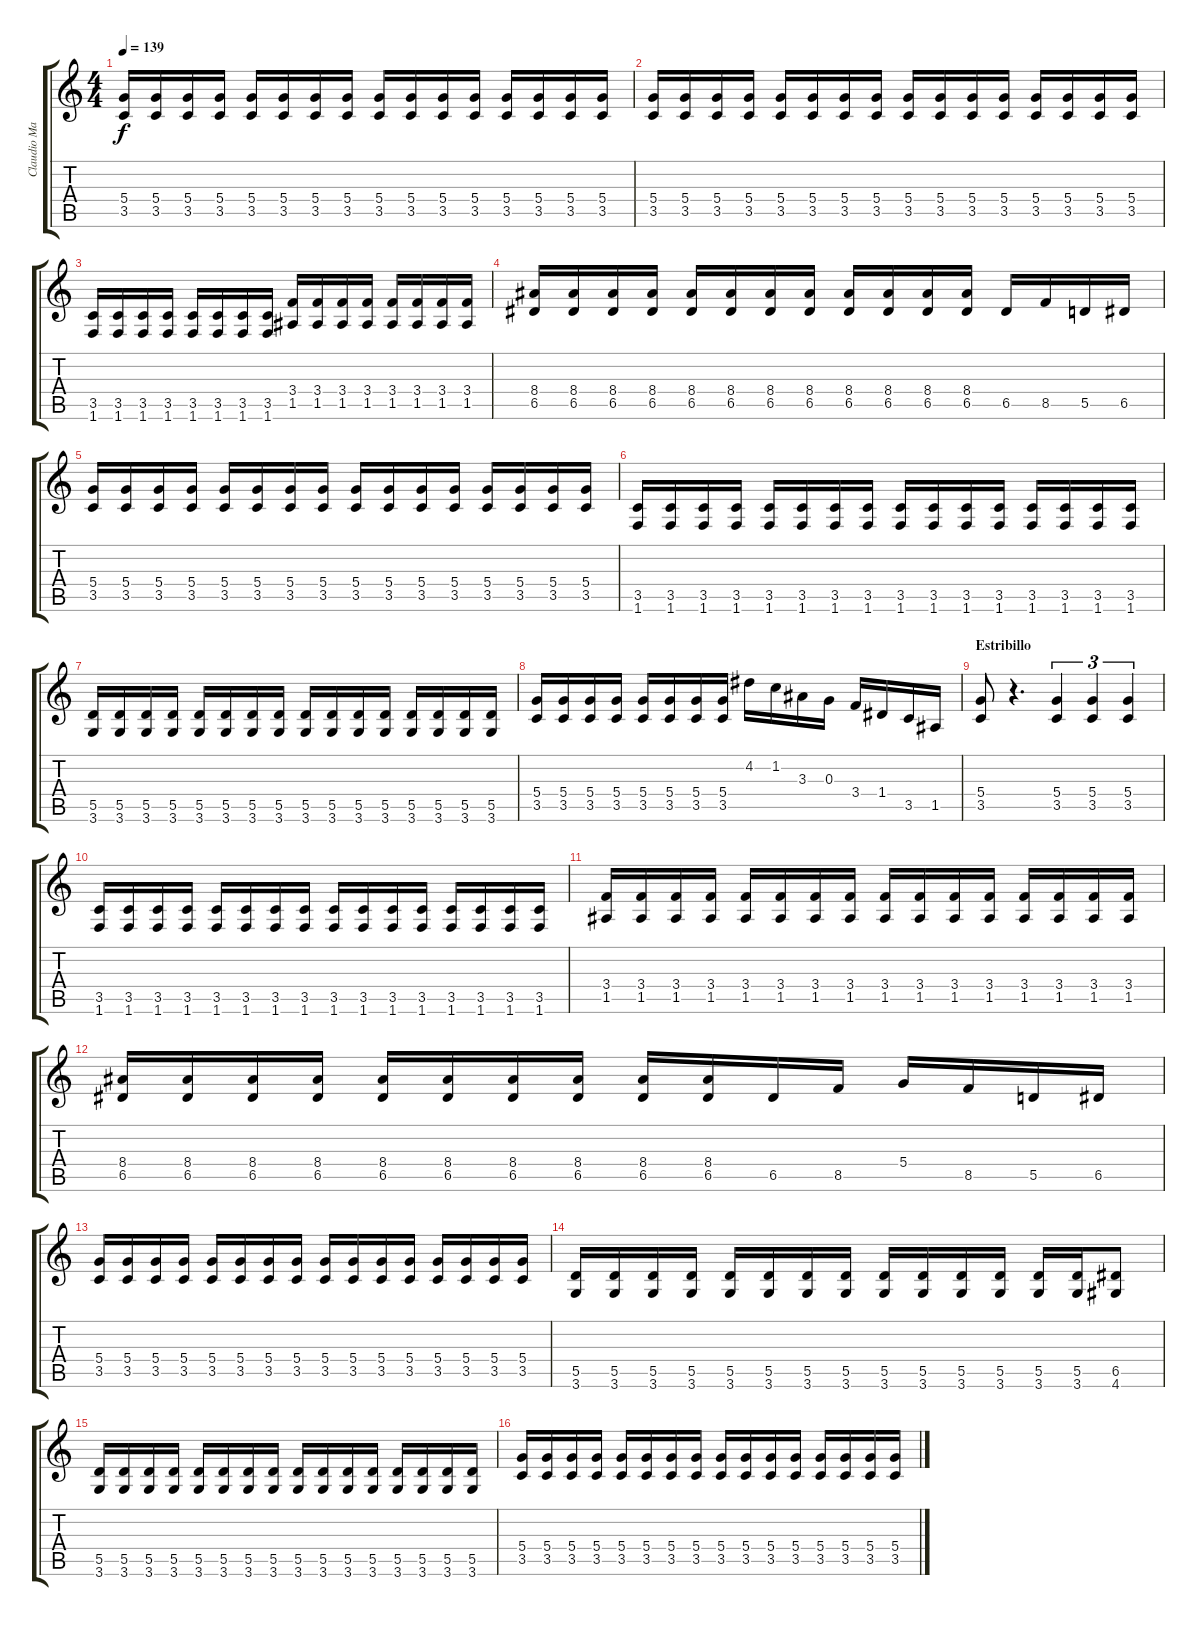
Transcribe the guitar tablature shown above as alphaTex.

\track ("Claudio Marciello ( rhythm )" "Claudio Ma") {instrument distortionguitar}
\staff {score tabs}
\tuning (E4 B3 G3 D3 A2 E2) {hide}
\ts (4 4)
\tempo 139
\clef g2
\ks c
(5.4 3.5).16{dy f} (5.4 3.5).16 (5.4 3.5).16 (5.4 3.5).16 (5.4 3.5).16 (5.4 3.5).16 (5.4 3.5).16 (5.4 3.5).16 (5.4 3.5).16 (5.4 3.5).16 (5.4 3.5).16 (5.4 3.5).16 (5.4 3.5).16 (5.4 3.5).16 (5.4 3.5).16 (5.4 3.5).16 |
(5.4 3.5).16 (5.4 3.5).16 (5.4 3.5).16 (5.4 3.5).16 (5.4 3.5).16 (5.4 3.5).16 (5.4 3.5).16 (5.4 3.5).16 (5.4 3.5).16 (5.4 3.5).16 (5.4 3.5).16 (5.4 3.5).16 (5.4 3.5).16 (5.4 3.5).16 (5.4 3.5).16 (5.4 3.5).16 |
(3.5 1.6).16 (3.5 1.6).16 (3.5 1.6).16 (3.5 1.6).16 (3.5 1.6).16 (3.5 1.6).16 (3.5 1.6).16 (3.5 1.6).16 (3.4 1.5).16 (3.4 1.5).16 (3.4 1.5).16 (3.4 1.5).16 (3.4 1.5).16 (3.4 1.5).16 (3.4 1.5).16 (3.4 1.5).16 |
(8.4 6.5).16 (8.4 6.5).16 (8.4 6.5).16 (8.4 6.5).16 (8.4 6.5).16 (8.4 6.5).16 (8.4 6.5).16 (8.4 6.5).16 (8.4 6.5).16 (8.4 6.5).16 (8.4 6.5).16 (8.4 6.5).16 6.5.16 8.5.16 5.5.16 6.5.16 |
(5.4 3.5).16 (5.4 3.5).16 (5.4 3.5).16 (5.4 3.5).16 (5.4 3.5).16 (5.4 3.5).16 (5.4 3.5).16 (5.4 3.5).16 (5.4 3.5).16 (5.4 3.5).16 (5.4 3.5).16 (5.4 3.5).16 (5.4 3.5).16 (5.4 3.5).16 (5.4 3.5).16 (5.4 3.5).16 |
(3.5 1.6).16 (3.5 1.6).16 (3.5 1.6).16 (3.5 1.6).16 (3.5 1.6).16 (3.5 1.6).16 (3.5 1.6).16 (3.5 1.6).16 (3.5 1.6).16 (3.5 1.6).16 (3.5 1.6).16 (3.5 1.6).16 (3.5 1.6).16 (3.5 1.6).16 (3.5 1.6).16 (3.5 1.6).16 |
(5.5 3.6).16 (5.5 3.6).16 (5.5 3.6).16 (5.5 3.6).16 (5.5 3.6).16 (5.5 3.6).16 (5.5 3.6).16 (5.5 3.6).16 (5.5 3.6).16 (5.5 3.6).16 (5.5 3.6).16 (5.5 3.6).16 (5.5 3.6).16 (5.5 3.6).16 (5.5 3.6).16 (5.5 3.6).16 |
(5.4 3.5).16 (5.4 3.5).16 (5.4 3.5).16 (5.4 3.5).16 (5.4 3.5).16 (5.4 3.5).16 (5.4 3.5).16 (5.4 3.5).16 4.2.16 1.2.16 3.3.16 0.3.16 3.4.16 1.4.16 3.5.16 1.5.16 |
\section ("" "Estribillo")
(5.4 3.5).8 r.4{d} (5.4 3.5).4{tu (3 2)} (5.4 3.5).4{tu (3 2)} (5.4 3.5).4{tu (3 2)} |
(3.5 1.6).16 (3.5 1.6).16 (3.5 1.6).16 (3.5 1.6).16 (3.5 1.6).16 (3.5 1.6).16 (3.5 1.6).16 (3.5 1.6).16 (3.5 1.6).16 (3.5 1.6).16 (3.5 1.6).16 (3.5 1.6).16 (3.5 1.6).16 (3.5 1.6).16 (3.5 1.6).16 (3.5 1.6).16 |
(3.4 1.5).16 (3.4 1.5).16 (3.4 1.5).16 (3.4 1.5).16 (3.4 1.5).16 (3.4 1.5).16 (3.4 1.5).16 (3.4 1.5).16 (3.4 1.5).16 (3.4 1.5).16 (3.4 1.5).16 (3.4 1.5).16 (3.4 1.5).16 (3.4 1.5).16 (3.4 1.5).16 (3.4 1.5).16 |
(8.4 6.5).16 (8.4 6.5).16 (8.4 6.5).16 (8.4 6.5).16 (8.4 6.5).16 (8.4 6.5).16 (8.4 6.5).16 (8.4 6.5).16 (8.4 6.5).16 (8.4 6.5).16 6.5.16 8.5.16 5.4.16 8.5.16 5.5.16 6.5.16 |
(5.4 3.5).16 (5.4 3.5).16 (5.4 3.5).16 (5.4 3.5).16 (5.4 3.5).16 (5.4 3.5).16 (5.4 3.5).16 (5.4 3.5).16 (5.4 3.5).16 (5.4 3.5).16 (5.4 3.5).16 (5.4 3.5).16 (5.4 3.5).16 (5.4 3.5).16 (5.4 3.5).16 (5.4 3.5).16 |
(5.5 3.6).16 (5.5 3.6).16 (5.5 3.6).16 (5.5 3.6).16 (5.5 3.6).16 (5.5 3.6).16 (5.5 3.6).16 (5.5 3.6).16 (5.5 3.6).16 (5.5 3.6).16 (5.5 3.6).16 (5.5 3.6).16 (5.5 3.6).16 (5.5 3.6).16 (6.5 4.6).8 |
(5.5 3.6).16 (5.5 3.6).16 (5.5 3.6).16 (5.5 3.6).16 (5.5 3.6).16 (5.5 3.6).16 (5.5 3.6).16 (5.5 3.6).16 (5.5 3.6).16 (5.5 3.6).16 (5.5 3.6).16 (5.5 3.6).16 (5.5 3.6).16 (5.5 3.6).16 (5.5 3.6).16 (5.5 3.6).16 |
(5.4 3.5).16 (5.4 3.5).16 (5.4 3.5).16 (5.4 3.5).16 (5.4 3.5).16 (5.4 3.5).16 (5.4 3.5).16 (5.4 3.5).16 (5.4 3.5).16 (5.4 3.5).16 (5.4 3.5).16 (5.4 3.5).16 (5.4 3.5).16 (5.4 3.5).16 (5.4 3.5).16 (5.4 3.5).16
